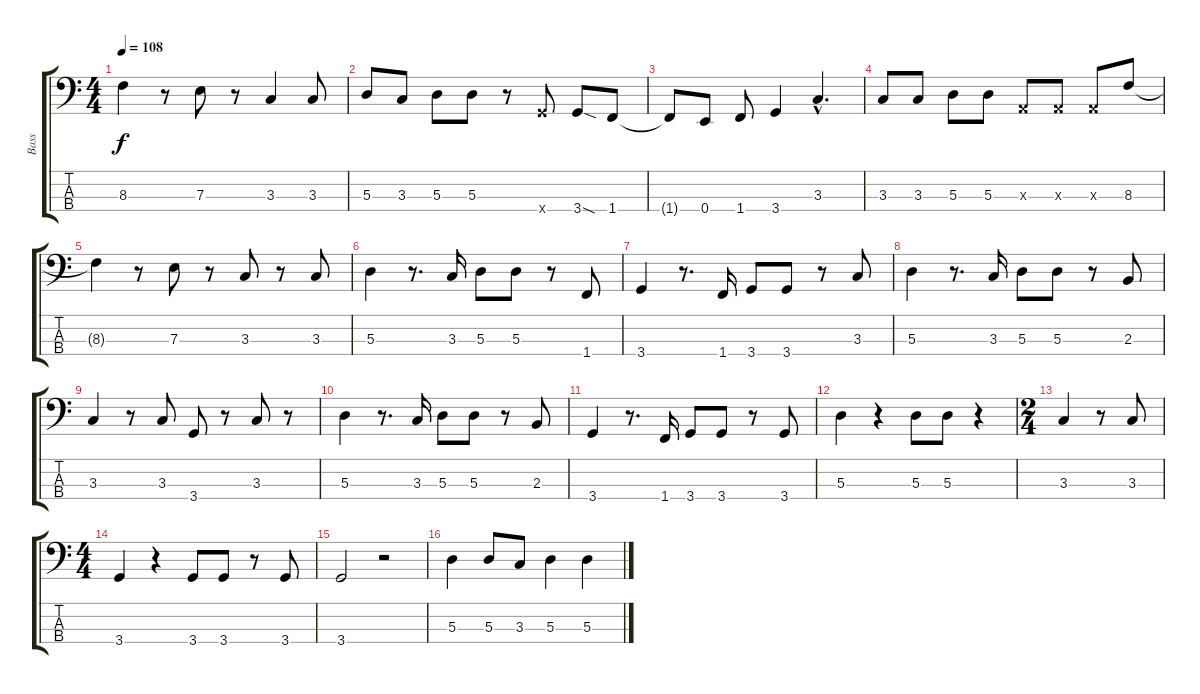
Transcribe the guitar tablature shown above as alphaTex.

\track ("Bass" "Bass") {instrument electricbasspick}
\staff {score tabs}
\tuning (G2 D2 A1 E1) {hide}
\ts (4 4)
\tempo 108
\clef f4
\ks c
8.3{t}.4{dy f} r.8 7.3.8 r.8 3.3.4 3.3.8 |
5.3.8 3.3.8 5.3.8 5.3.8 r.8 3.4{x}.8 3.4{sod}.8 1.4.8 |
1.4{t}.8 0.4.8 1.4.8 3.4.4 3.3{hac}.4{d} |
3.3.8 3.3.8 5.3.8 5.3.8 0.3{x}.8 0.3{x}.8 0.3{x}.8 8.3.8 |
8.3{t}.4 r.8 7.3.8 r.8 3.3.8 r.8 3.3.8 |
5.3.4 r.8{d} 3.3.16 5.3.8 5.3.8 r.8 1.4.8 |
3.4.4 r.8{d} 1.4.16 3.4.8 3.4.8 r.8 3.3.8 |
5.3.4 r.8{d} 3.3.16 5.3.8 5.3.8 r.8 2.3.8 |
3.3.4 r.8 3.3.8 3.4.8 r.8 3.3.8 r.8 |
5.3.4 r.8{d} 3.3.16 5.3.8 5.3.8 r.8 2.3.8 |
3.4.4 r.8{d} 1.4.16 3.4.8 3.4.8 r.8 3.4.8 |
5.3.4 r.4 5.3.8 5.3.8 r.4 |
\ts (2 4)
3.3.4 r.8 3.3.8 |
\ts (4 4)
3.4.4 r.4 3.4.8 3.4.8 r.8 3.4.8 |
3.4.2 r.2 |
5.3.4 5.3.8 3.3.8 5.3.4 5.3.4
